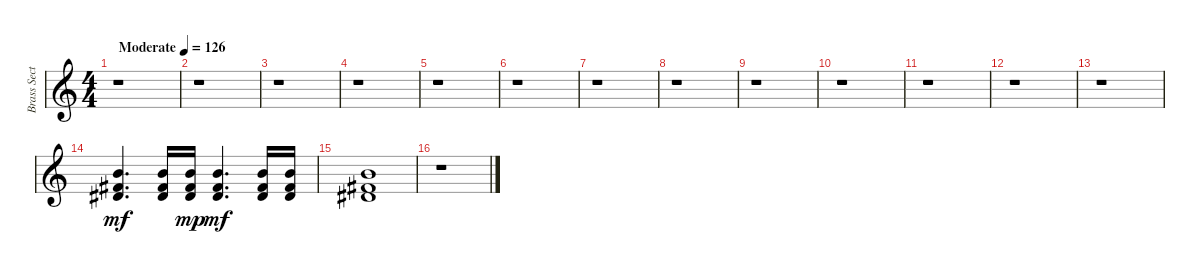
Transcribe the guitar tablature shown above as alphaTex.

\track ("Brass Section 2" "Brass Sect") {instrument brasssection}
\staff {score}
\tuning (E4 B3 G3 D3 A2 E2) {hide}
\ts (4 4)
\tempo (126 "Moderate")
\clef g2
\ks c
r.1{dy mf instrument brasssection} |
r.1 |
r.1 |
r.1 |
r.1 |
r.1 |
r.1 |
r.1 |
r.1 |
r.1 |
r.1 |
r.1 |
r.1 |
(7.1 7.2 8.3).4{d} (7.1 7.2 8.3).16 (7.1 7.2 8.3).16{dy mp} (7.1 7.2 8.3).4{d dy mf} (7.1 7.2 8.3).16 (7.1 7.2 8.3).16 |
(7.1 7.2 8.3).1 |
r.1
